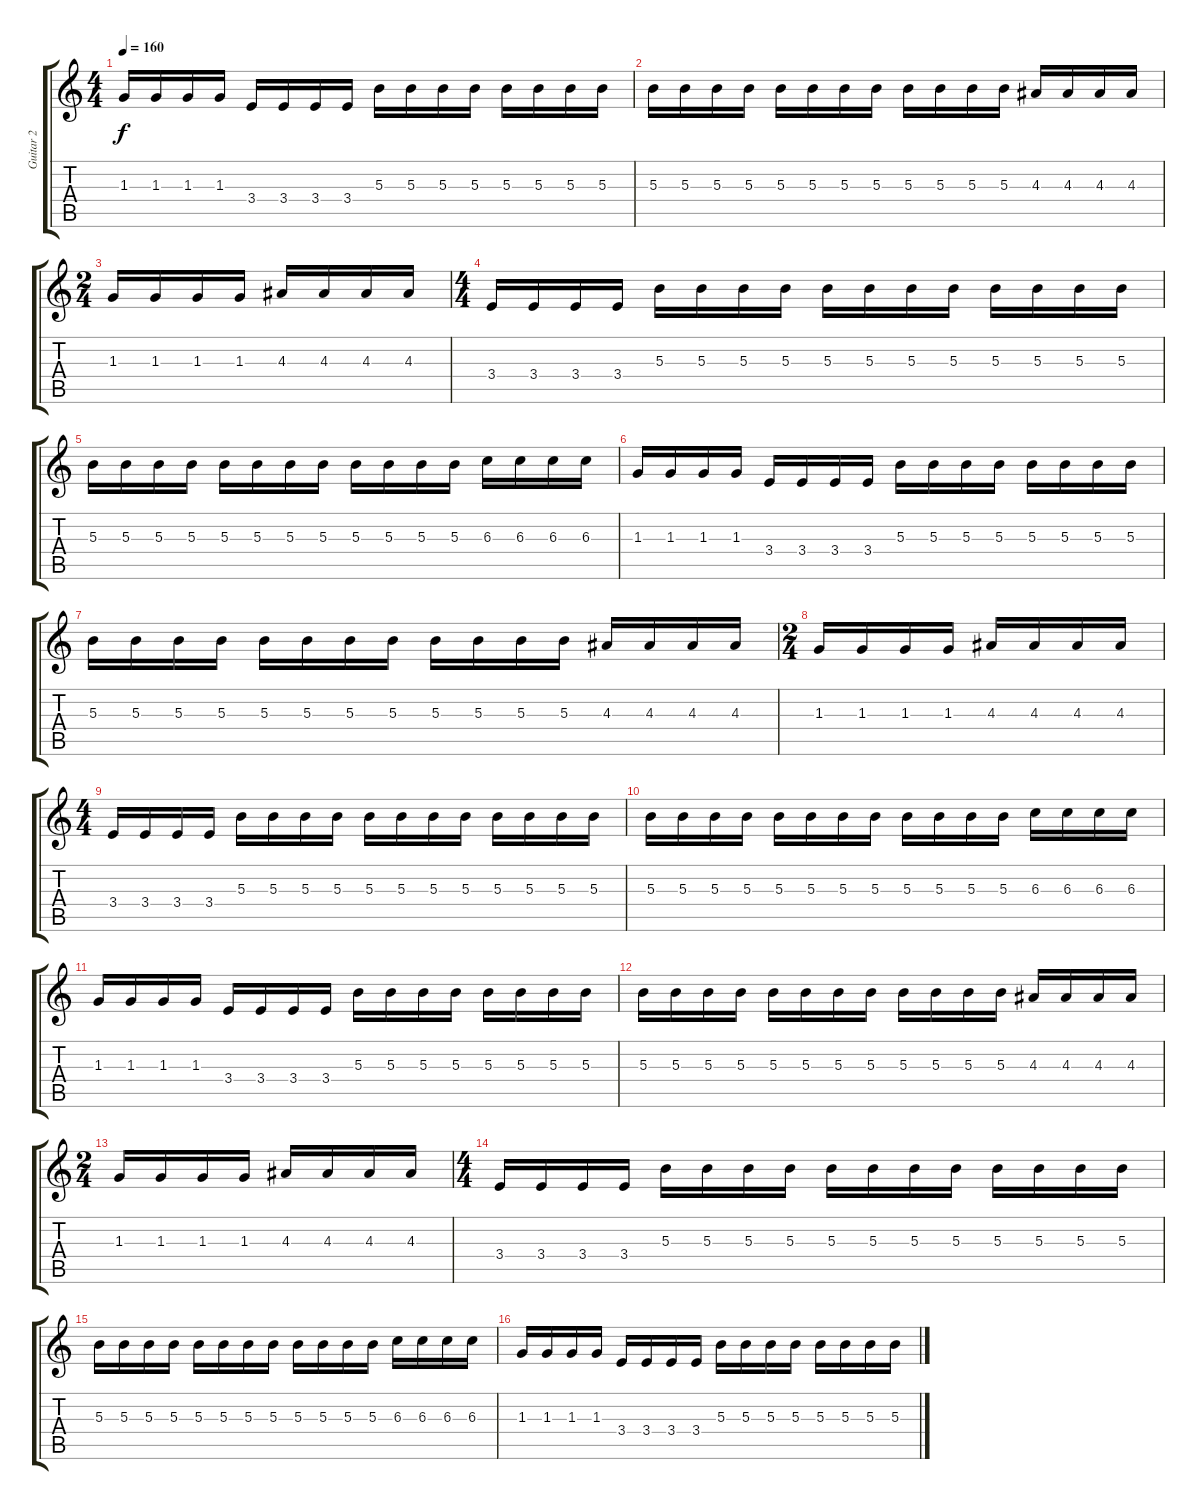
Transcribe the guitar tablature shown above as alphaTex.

\track ("Guitar 2" "Guitar 2") {instrument distortionguitar}
\staff {score tabs}
\tuning (Eb4 Bb3 Gb3 Db3 Ab2 Eb2) {hide}
\ts (4 4)
\tempo 160
\clef g2
\ks c
1.3.16{dy f} 1.3.16 1.3.16 1.3.16 3.4.16 3.4.16 3.4.16 3.4.16 5.3.16 5.3.16 5.3.16 5.3.16 5.3.16 5.3.16 5.3.16 5.3.16 |
5.3.16 5.3.16 5.3.16 5.3.16 5.3.16 5.3.16 5.3.16 5.3.16 5.3.16 5.3.16 5.3.16 5.3.16 4.3.16 4.3.16 4.3.16 4.3.16 |
\ts (2 4)
1.3.16 1.3.16 1.3.16 1.3.16 4.3.16 4.3.16 4.3.16 4.3.16 |
\ts (4 4)
3.4.16 3.4.16 3.4.16 3.4.16 5.3.16 5.3.16 5.3.16 5.3.16 5.3.16 5.3.16 5.3.16 5.3.16 5.3.16 5.3.16 5.3.16 5.3.16 |
5.3.16 5.3.16 5.3.16 5.3.16 5.3.16 5.3.16 5.3.16 5.3.16 5.3.16 5.3.16 5.3.16 5.3.16 6.3.16 6.3.16 6.3.16 6.3.16 |
1.3.16 1.3.16 1.3.16 1.3.16 3.4.16 3.4.16 3.4.16 3.4.16 5.3.16 5.3.16 5.3.16 5.3.16 5.3.16 5.3.16 5.3.16 5.3.16 |
5.3.16 5.3.16 5.3.16 5.3.16 5.3.16 5.3.16 5.3.16 5.3.16 5.3.16 5.3.16 5.3.16 5.3.16 4.3.16 4.3.16 4.3.16 4.3.16 |
\ts (2 4)
1.3.16 1.3.16 1.3.16 1.3.16 4.3.16 4.3.16 4.3.16 4.3.16 |
\ts (4 4)
3.4.16 3.4.16 3.4.16 3.4.16 5.3.16 5.3.16 5.3.16 5.3.16 5.3.16 5.3.16 5.3.16 5.3.16 5.3.16 5.3.16 5.3.16 5.3.16 |
5.3.16 5.3.16 5.3.16 5.3.16 5.3.16 5.3.16 5.3.16 5.3.16 5.3.16 5.3.16 5.3.16 5.3.16 6.3.16 6.3.16 6.3.16 6.3.16 |
1.3.16 1.3.16 1.3.16 1.3.16 3.4.16 3.4.16 3.4.16 3.4.16 5.3.16 5.3.16 5.3.16 5.3.16 5.3.16 5.3.16 5.3.16 5.3.16 |
5.3.16 5.3.16 5.3.16 5.3.16 5.3.16 5.3.16 5.3.16 5.3.16 5.3.16 5.3.16 5.3.16 5.3.16 4.3.16 4.3.16 4.3.16 4.3.16 |
\ts (2 4)
1.3.16 1.3.16 1.3.16 1.3.16 4.3.16 4.3.16 4.3.16 4.3.16 |
\ts (4 4)
3.4.16 3.4.16 3.4.16 3.4.16 5.3.16 5.3.16 5.3.16 5.3.16 5.3.16 5.3.16 5.3.16 5.3.16 5.3.16 5.3.16 5.3.16 5.3.16 |
5.3.16 5.3.16 5.3.16 5.3.16 5.3.16 5.3.16 5.3.16 5.3.16 5.3.16 5.3.16 5.3.16 5.3.16 6.3.16 6.3.16 6.3.16 6.3.16 |
1.3.16 1.3.16 1.3.16 1.3.16 3.4.16 3.4.16 3.4.16 3.4.16 5.3.16 5.3.16 5.3.16 5.3.16 5.3.16 5.3.16 5.3.16 5.3.16
